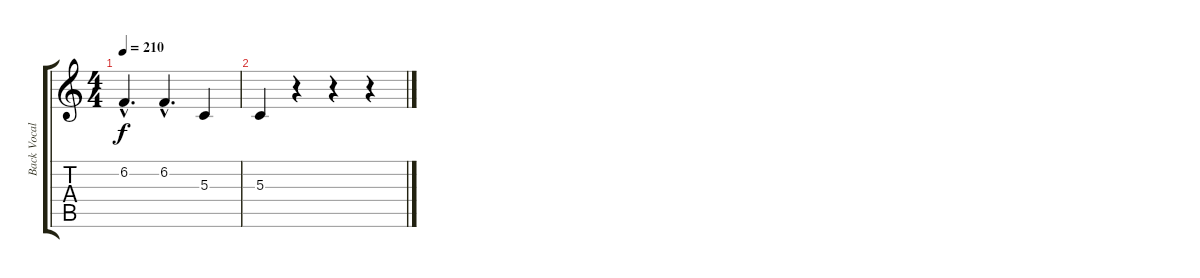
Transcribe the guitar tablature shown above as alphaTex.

\track ("Back Vocals" "Back Vocal") {instrument clarinet}
\staff {score tabs}
\tuning (E4 B3 G3 D3 A2 E2) {hide}
\ts (4 4)
\tempo 210
\clef g2
\ks c
6.2{hac}.4{d dy f} 6.2{hac}.4{d} 5.3.4 |
5.3.4 r.4 r.4 r.4
